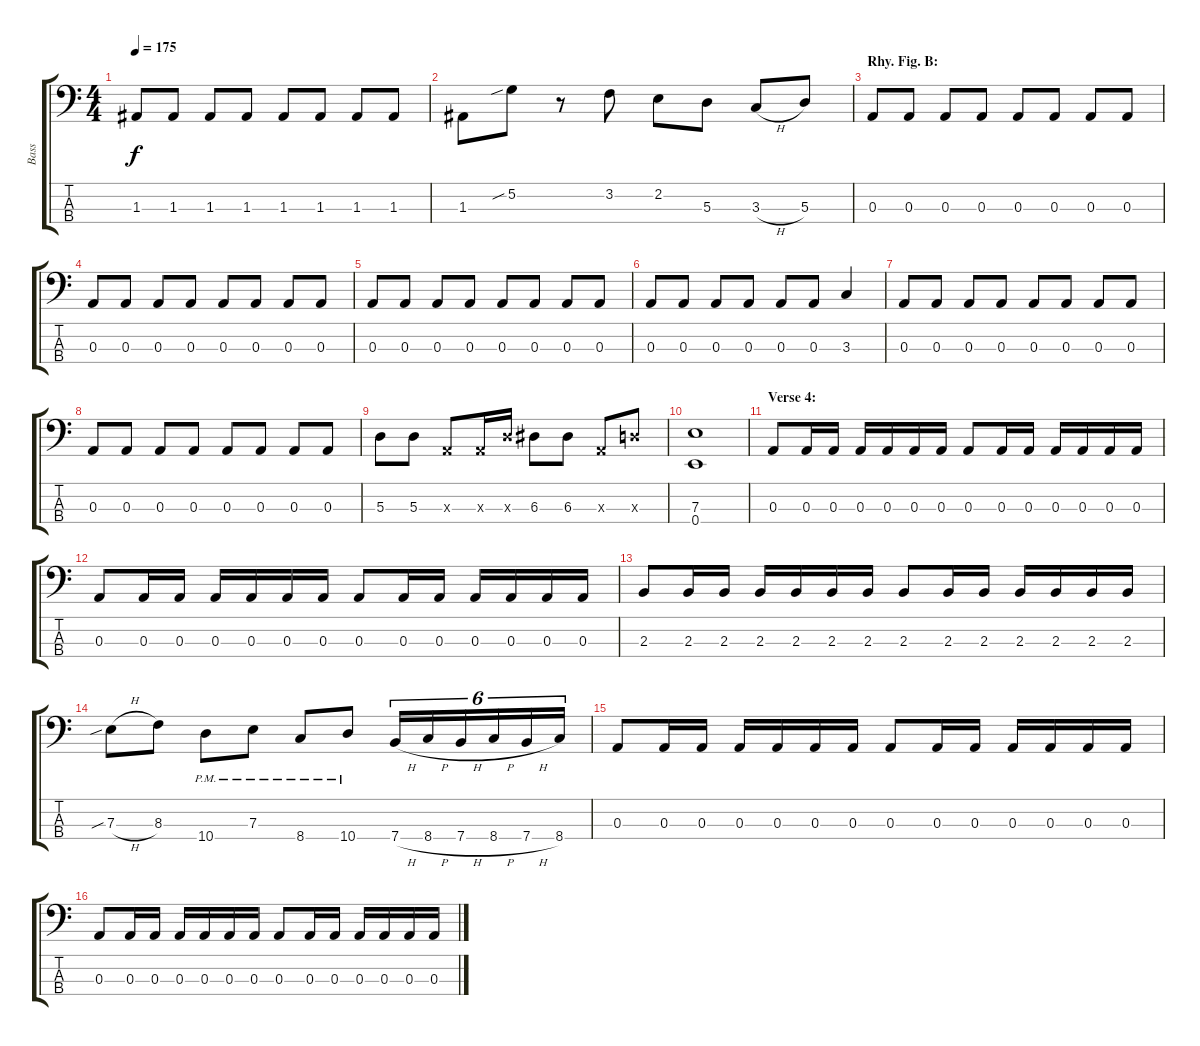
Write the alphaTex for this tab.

\track ("Bass" "Bass") {instrument electricbasspick}
\staff {score tabs}
\tuning (G2 D2 A1 E1) {hide}
\ts (4 4)
\tempo 175
\clef f4
\ks c
1.3{t}.8{dy f} 1.3.8 1.3.8 1.3.8 1.3.8 1.3.8 1.3.8 1.3.8 |
1.3.8 5.2{sib}.8 r.8 3.2.8 2.2.8 5.3.8 3.3{h}.8 5.3.8 |
\section ("" "Rhy. Fig. B:")
0.3.8 0.3.8 0.3.8 0.3.8 0.3.8 0.3.8 0.3.8 0.3.8 |
0.3.8 0.3.8 0.3.8 0.3.8 0.3.8 0.3.8 0.3.8 0.3.8 |
0.3.8 0.3.8 0.3.8 0.3.8 0.3.8 0.3.8 0.3.8 0.3.8 |
0.3.8 0.3.8 0.3.8 0.3.8 0.3.8 0.3.8 3.3.4 |
0.3.8 0.3.8 0.3.8 0.3.8 0.3.8 0.3.8 0.3.8 0.3.8 |
0.3.8 0.3.8 0.3.8 0.3.8 0.3.8 0.3.8 0.3.8 0.3.8 |
5.3.8 5.3.8 0.3{x}.8 0.3{x}.16 5.3{x}.16 6.3.8 6.3.8 0.3{x}.8 5.3{x}.8 |
(7.3 0.4).1 |
\section ("" "Verse 4:")
0.3.8 0.3.16 0.3.16 0.3.16 0.3.16 0.3.16 0.3.16 0.3.8 0.3.16 0.3.16 0.3.16 0.3.16 0.3.16 0.3.16 |
0.3.8 0.3.16 0.3.16 0.3.16 0.3.16 0.3.16 0.3.16 0.3.8 0.3.16 0.3.16 0.3.16 0.3.16 0.3.16 0.3.16 |
2.3.8 2.3.16 2.3.16 2.3.16 2.3.16 2.3.16 2.3.16 2.3.8 2.3.16 2.3.16 2.3.16 2.3.16 2.3.16 2.3.16 |
7.3{sib h}.8 8.3.8 10.4{pm}.8 7.3{pm}.8 8.4{pm}.8 10.4{pm}.8 7.4{h}.16{tu (6 4)} 8.4{h}.16{tu (6 4)} 7.4{h}.16{tu (6 4)} 8.4{h}.16{tu (6 4)} 7.4{h}.16{tu (6 4)} 8.4.16{tu (6 4)} |
0.3.8 0.3.16 0.3.16 0.3.16 0.3.16 0.3.16 0.3.16 0.3.8 0.3.16 0.3.16 0.3.16 0.3.16 0.3.16 0.3.16 |
0.3.8 0.3.16 0.3.16 0.3.16 0.3.16 0.3.16 0.3.16 0.3.8 0.3.16 0.3.16 0.3.16 0.3.16 0.3.16 0.3.16
